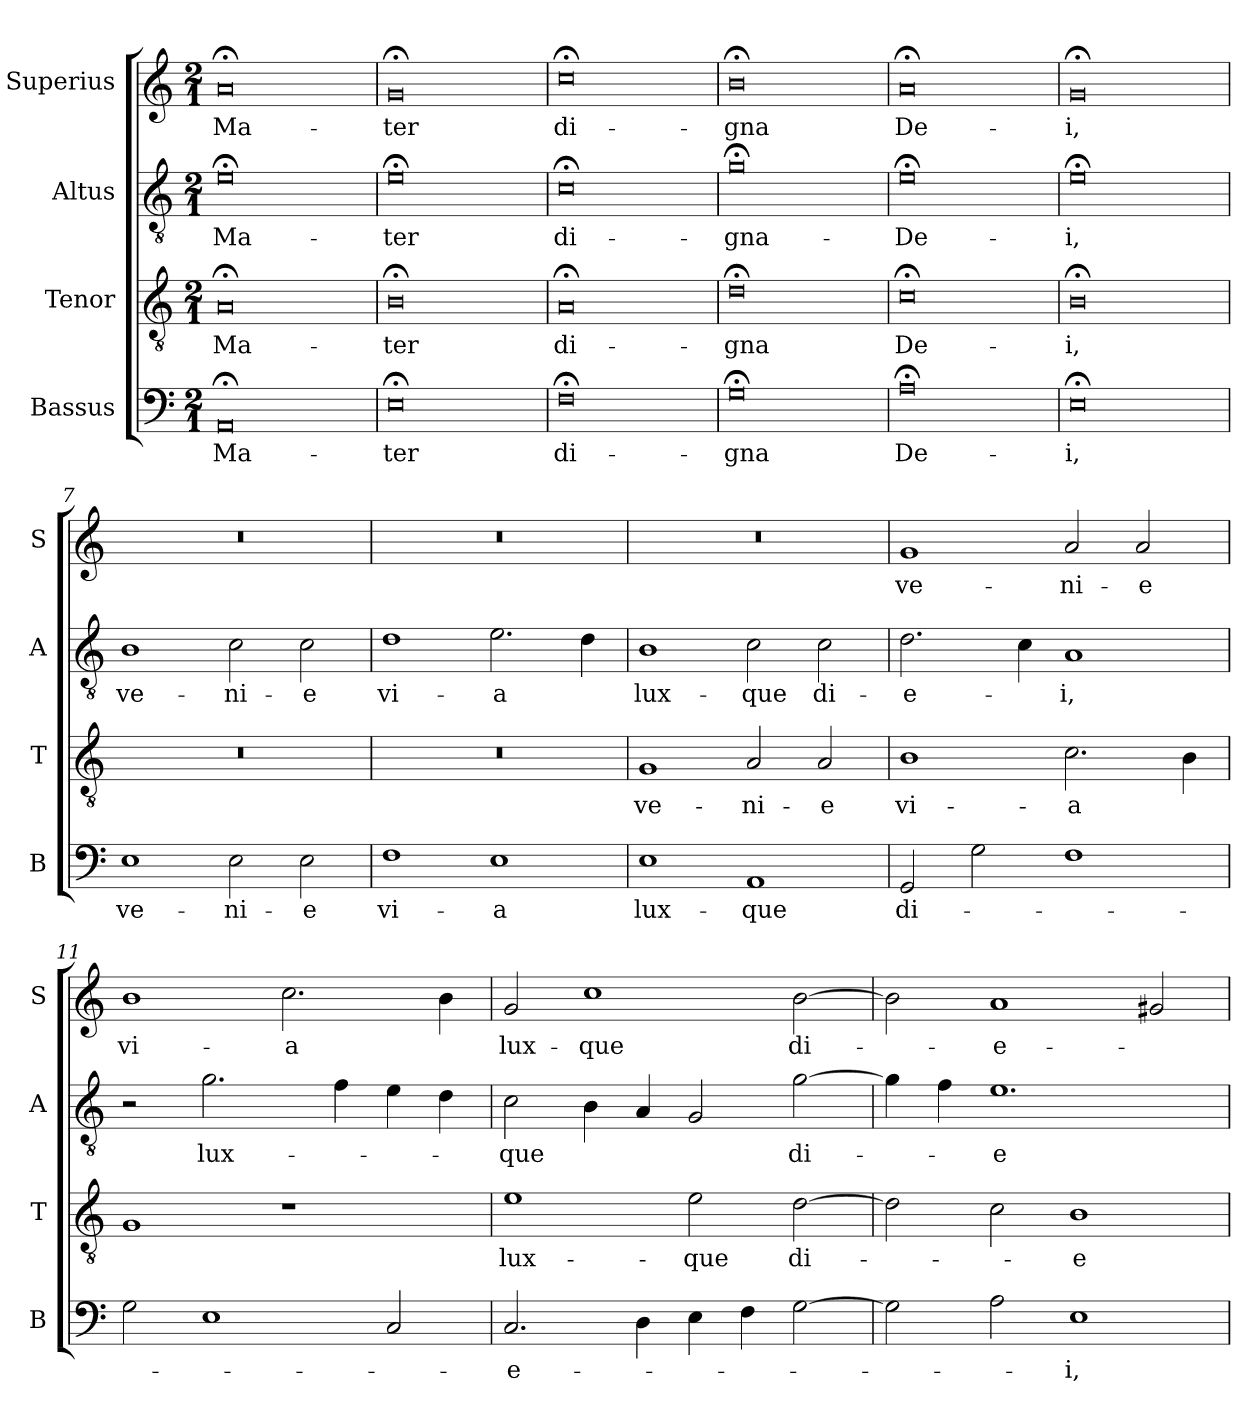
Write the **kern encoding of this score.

**kern	**text	**kern	**text	**kern	**text	**kern	**text
*part4	*part4	*part3	*part3	*part2	*part2	*part1	*part1
*staff4	*staff4	*staff3	*staff3	*staff2	*staff2	*staff1	*staff1
*I"Bassus	*	*I"Tenor	*	*I"Altus	*	*I"Superius	*
*I'B	*	*I'T	*	*I'A	*	*I'S	*
*clefF4	*	*clefGv2	*	*clefGv2	*	*clefG2	*
*k[]	*	*k[]	*	*k[]	*	*k[]	*
*M2/1	*	*M2/1	*	*M2/1	*	*M2/1	*
=1	=1	=1	=1	=1	=1	=1	=1
0AA;<	Ma-	0A;<	Ma-	0e;<	Ma-	0a;<	Ma-
=2	=2	=2	=2	=2	=2	=2	=2
0E;<	-ter	0B;<	-ter	0e;<	-ter	0g;<	-ter
=3	=3	=3	=3	=3	=3	=3	=3
0F;<	di-	0A;<	di-	0c;<	di-	0cc;<	di-
=4	=4	=4	=4	=4	=4	=4	=4
0G;<	-gna	0d;<	-gna	0g;<	-gna-	0b;<	-gna
=5	=5	=5	=5	=5	=5	=5	=5
0A;<	De-	0c;<	De-	0e;<	-De-	0a;<	De-
=6	=6	=6	=6	=6	=6	=6	=6
0E;<	-i,	0B;<	-i,	0e;<	-i,	0g;<	-i,
=7	=7	=7	=7	=7	=7	=7	=7
1E	ve-	0r	.	1B	ve-	0r	.
2E	-ni-	.	.	2c	-ni-	.	.
2E	-e	.	.	2c	-e	.	.
=8	=8	=8	=8	=8	=8	=8	=8
1F	vi-	0r	.	1d	vi-	0r	.
1E	-a	.	.	2.e	-a	.	.
.	.	.	.	4d	.	.	.
=9	=9	=9	=9	=9	=9	=9	=9
1E	lux-	1G	ve-	1B	lux-	0r	.
1AA	-que	2A	-ni-	2c	-que	.	.
.	.	2A	-e	2c	di-	.	.
=10	=10	=10	=10	=10	=10	=10	=10
2GG	di-	1B	vi-	2.d	-e-	1g	ve-
2G	.	.	.	.	.	.	.
.	.	.	.	4c	.	.	.
1F	.	2.c	-a	1A	-i,	2a	-ni-
.	.	.	.	.	.	2a	-e
.	.	4B	.	.	.	.	.
=11	=11	=11	=11	=11	=11	=11	=11
2G	.	1G	.	2r	.	1b	vi-
!	!	!	!	!	!LO:LY:i	!	!
1E	.	.	.	2.g	lux-	.	.
.	.	1r	.	.	.	2.cc	-a
.	.	.	.	4f	.	.	.
2C	.	.	.	4e	.	.	.
.	.	.	.	4d	.	4b	.
=12	=12	=12	=12	=12	=12	=12	=12
!	!	!	!	!	!LO:LY:i	!	!
2.C	-e-	1e	lux-	2c	-que	2g	lux-
.	.	.	.	4B	.	1cc	-que
4D	.	.	.	4A	.	.	.
4E	.	2e	-que	2G	.	.	.
4F	.	.	.	.	.	.	.
!	!	!	!	!	!LO:LY:i	!	!
[2G	.	[2d	di-	[2g	di-	[2b	di-
=13	=13	=13	=13	=13	=13	=13	=13
2G]	.	2d]	.	4g]	.	2b]	.
.	.	.	.	4f	.	.	.
!	!	!	!	!	!LO:LY:i	!	!
2A	.	2c	.	1.e	-e-	1a	-e-
1E	-i,	1B	-e-	.	.	.	.
.	.	.	.	.	.	2g#X	.
=	=	=	=	=	=	=	=
*-	*-	*-	*-	*-	*-	*-	*-
